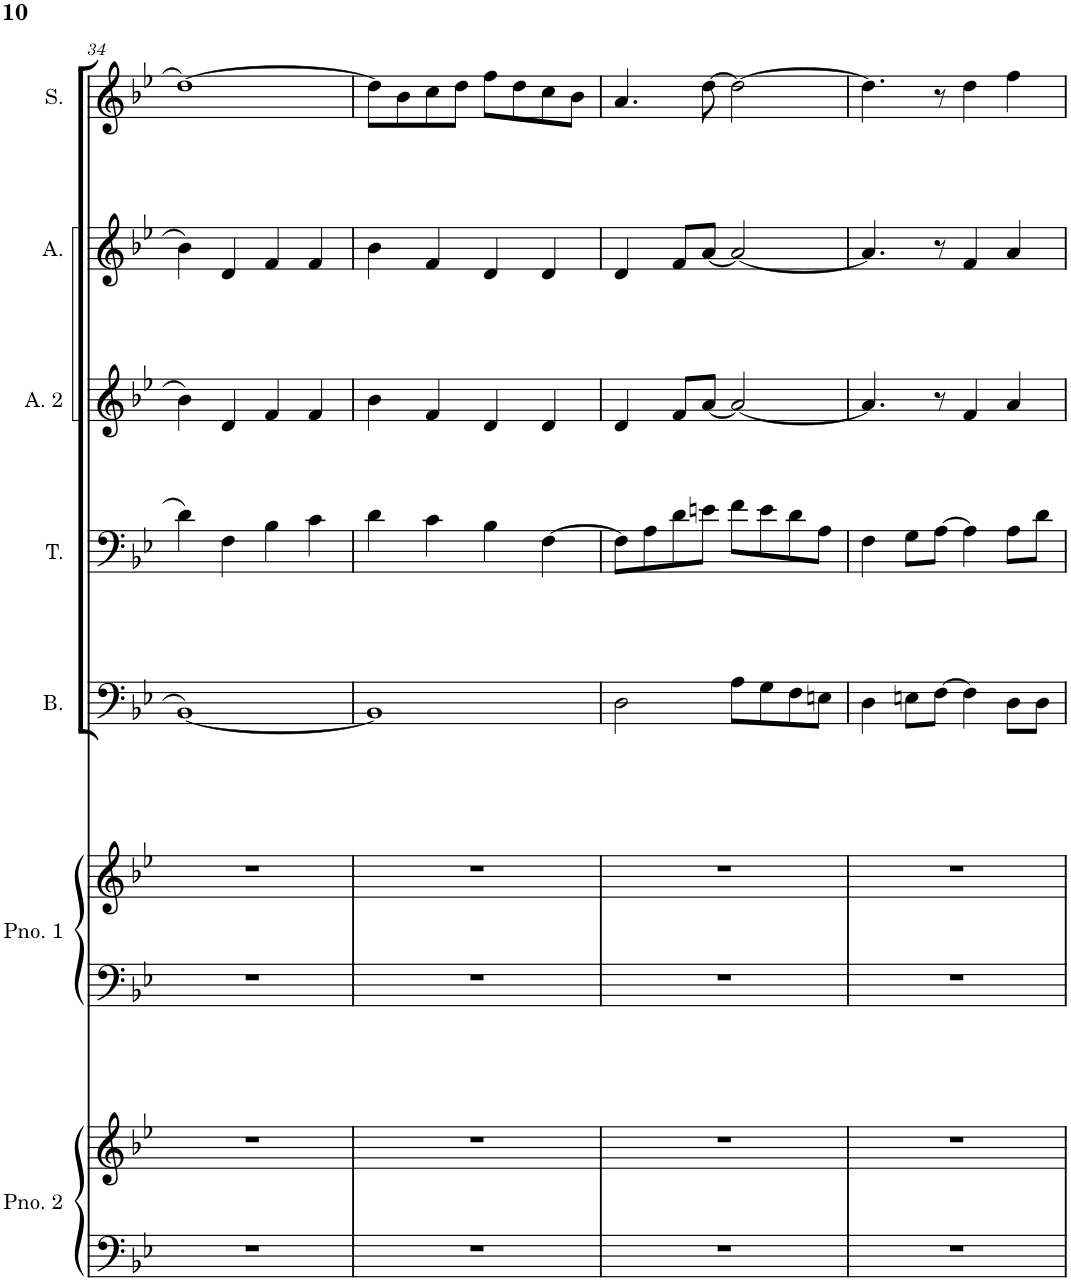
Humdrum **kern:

**kern	**kern	**kern	**kern	**kern	**kern	**kern	**kern	**kern
*part7	*part7	*part6	*part6	*part5	*part4	*part3	*part2	*part1
*staff9	*staff8	*staff7	*staff6	*staff5	*staff4	*staff3	*staff2	*staff1
*I"Piano 2	*	*I"Piano 1	*	*I"Bass	*I"Tenor	*I"Alto 2	*I"Alto	*I"Soprano
*I'Pno. 2	*	*I'Pno. 1	*	*I'B.	*I'T.	*I'A. 2	*I'A.	*I'S.
!!LO:PB:g=z
*clefF4	*clefG2	*clefF4	*clefG2	*clefF4	*clefF4	*clefG2	*clefG2	*clefG2
*k[b-e-]	*k[b-e-]	*k[b-e-]	*k[b-e-]	*k[b-e-]	*k[b-e-]	*k[b-e-]	*k[b-e-]	*k[b-e-]
*M4/4	*M4/4	*M4/4	*M4/4	*M4/4	*M4/4	*M4/4	*M4/4	*M4/4
=34	=34	=34	=34	=34	=34	=34	=34	=34
1r	1r	1r	1r	[1BB-	4d\	4b-\	4b-\	[1dd
.	.	.	.	.	4F\	4d/	4d/	.
.	.	.	.	.	4B-\	4f/	4f/	.
.	.	.	.	.	4c\	4f/	4f/	.
=35	=35	=35	=35	=35	=35	=35	=35	=35
1r	1r	1r	1r	1BB-]	4d\	4b-\	4b-\	8dd\L]
.	.	.	.	.	.	.	.	8b-\
.	.	.	.	.	4c\	4f/	4f/	8cc\
.	.	.	.	.	.	.	.	8dd\J
.	.	.	.	.	4B-\	4d/	4d/	8ff\L
.	.	.	.	.	.	.	.	8dd\
.	.	.	.	.	[4F\	4d/	4d/	8cc\
.	.	.	.	.	.	.	.	8b-\J
=36	=36	=36	=36	=36	=36	=36	=36	=36
1r	1r	1r	1r	2D\	8F\L]	4d/	4d/	4.a/
.	.	.	.	.	8A\	.	.	.
.	.	.	.	.	8d\	8f/L	8f/L	.
.	.	.	.	.	8en\J	[8a/J	[8a/J	[8dd\
.	.	.	.	8A\L	8f\L	2a/_	2a/_	2dd\_
.	.	.	.	8G\	8e\	.	.	.
.	.	.	.	8F\	8d\	.	.	.
.	.	.	.	8En\J	8A\J	.	.	.
=37	=37	=37	=37	=37	=37	=37	=37	=37
1r	1r	1r	1r	4D\	4F\	4.a/]	4.a/]	4.dd\]
.	.	.	.	8En\L	8G\L	.	.	.
.	.	.	.	[8F\J	[8A\J	8r	8r	8r
.	.	.	.	4F\]	4A\]	4f/	4f/	4dd\
.	.	.	.	8D\L	8A\L	4a/	4a/	4ff\
.	.	.	.	8D\J	8d\J	.	.	.
=	=	=	=	=	=	=	=	=
*-	*-	*-	*-	*-	*-	*-	*-	*-
